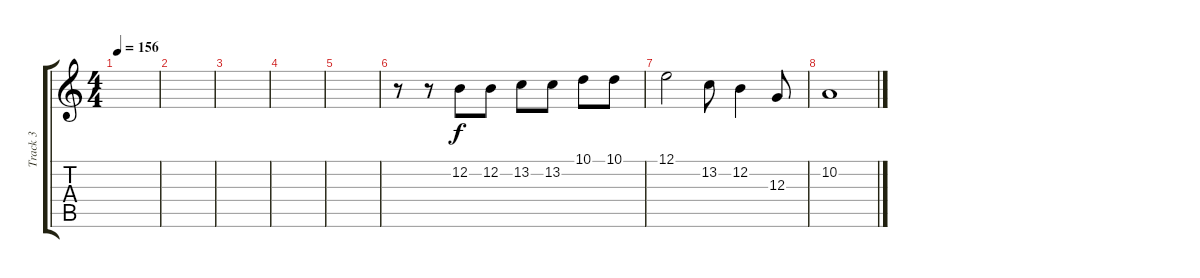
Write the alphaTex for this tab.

\track ("Track 3" "Track 3") {instrument piccolo}
\staff {score tabs}
\tuning (E4 B3 G3 D3 A2 E2) {hide}
\ts (4 4)
\tempo 156
\clef g2
\ks c
|
|
|
|
|
r.8 r.8 12.2.8 12.2.8 13.2.8 13.2.8 10.1.8 10.1.8 |
12.1.2 13.2.8 12.2.4 12.3.8 |
10.2.1
